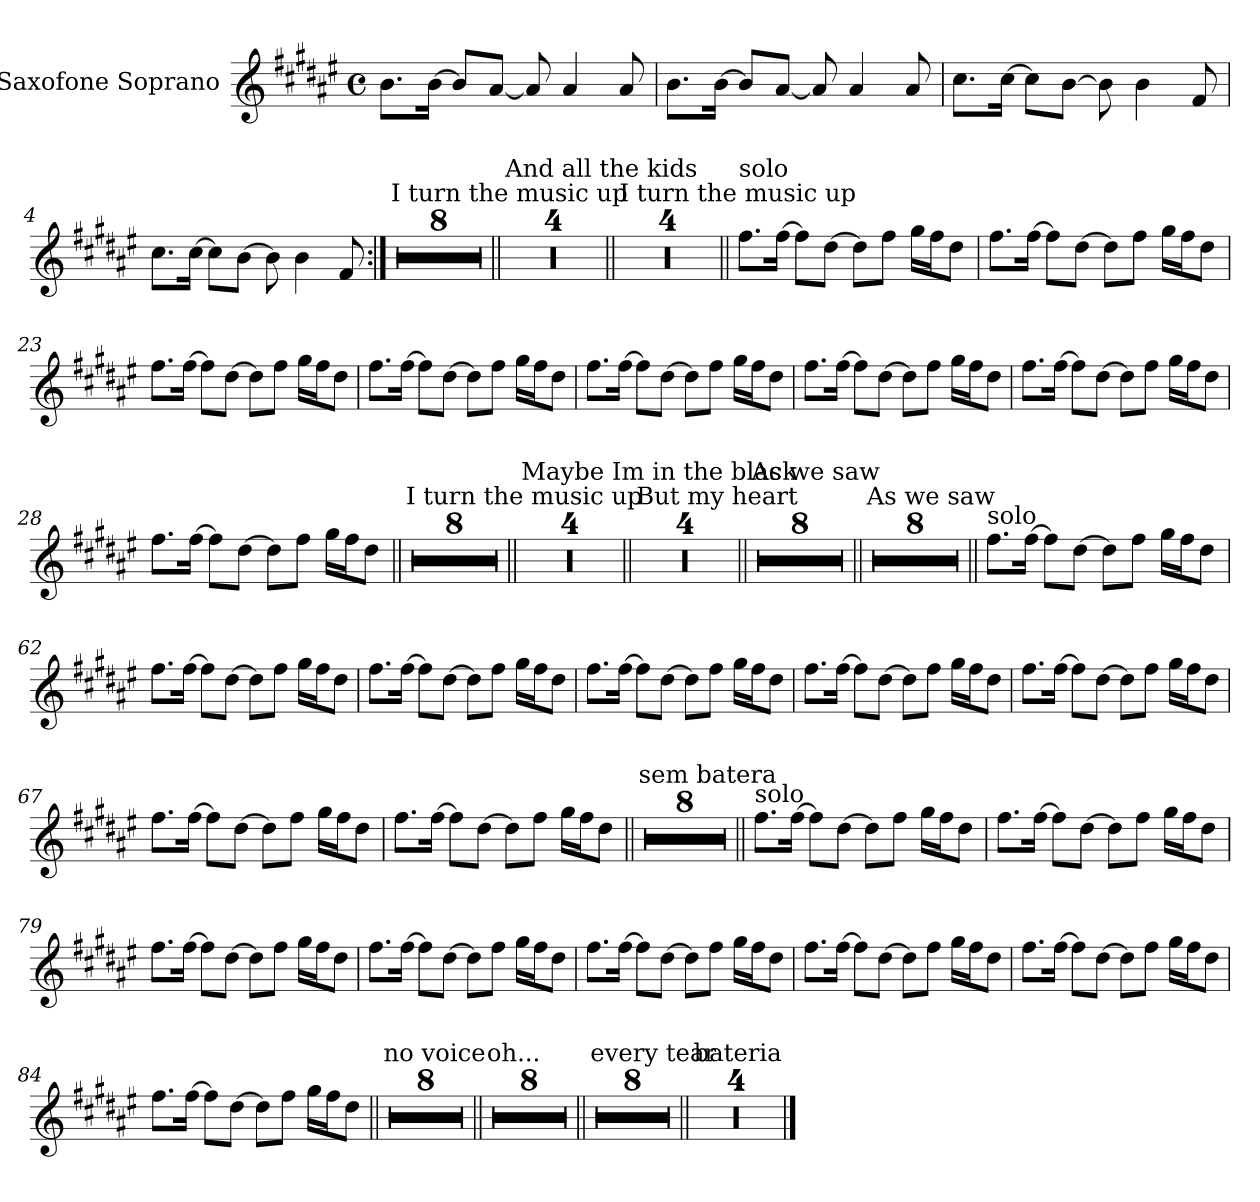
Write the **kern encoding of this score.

**kern
*part1
*staff1
*I"Saxofone Soprano
*I'Sax. Sop.
*clefG2
*ITrd1c2
*k[f#c#g#d#]
*M4/4
*met(c)
=1
8.a\L
[16a\Jk
8a/L]
[8g#/J
8g#/]
4g#/
8g#/
=2
8.a\L
[16a\Jk
8a/L]
[8g#/J
8g#/]
4g#/
8g#/
=3
8.b\L
[16b\Jk
8b\L]
[8a\J
8a\]
4a\
8e/
=4
8.b\L
[16b\Jk
8b\L]
[8a\J
8a\]
4a\
8e/
=5:|!
!LO:TX:a:t=I turn the music up
1r
=6
1r
!!LO:LB:g=z
=7
1r
=8
1r
=9
1r
=10
1r
=11
1r
=12
1r
=13||
!LO:TX:a:t=And all the kids
1r
=14
1r
=15
1r
=16
1r
=17||
!LO:TX:a:t=I turn the music up
1r
=18
1r
=19
1r
=20
1r
!!LO:LB:g=z
=21||
!LO:TX:a:t=solo
8.ee\L
[16ee\Jk
8ee\L]
[8cc#\J
8cc#\L]
8ee\J
16ff#\LL
16ee\J
8cc#\J
=22
8.ee\L
[16ee\Jk
8ee\L]
[8cc#\J
8cc#\L]
8ee\J
16ff#\LL
16ee\J
8cc#\J
=23
8.ee\L
[16ee\Jk
8ee\L]
[8cc#\J
8cc#\L]
8ee\J
16ff#\LL
16ee\J
8cc#\J
=24
8.ee\L
[16ee\Jk
8ee\L]
[8cc#\J
8cc#\L]
8ee\J
16ff#\LL
16ee\J
8cc#\J
!!LO:LB:g=z
=25
8.ee\L
[16ee\Jk
8ee\L]
[8cc#\J
8cc#\L]
8ee\J
16ff#\LL
16ee\J
8cc#\J
=26
8.ee\L
[16ee\Jk
8ee\L]
[8cc#\J
8cc#\L]
8ee\J
16ff#\LL
16ee\J
8cc#\J
=27
8.ee\L
[16ee\Jk
8ee\L]
[8cc#\J
8cc#\L]
8ee\J
16ff#\LL
16ee\J
8cc#\J
=28
8.ee\L
[16ee\Jk
8ee\L]
[8cc#\J
8cc#\L]
8ee\J
16ff#\LL
16ee\J
8cc#\J
=29||
!LO:TX:a:t=I turn the music up
1r
!!LO:LB:g=z
=30
1r
=31
1r
=32
1r
=33
1r
=34
1r
=35
1r
=36
1r
=37||
!LO:TX:a:t=Maybe Im in the black
1r
=38
1r
=39
1r
=40
1r
=41||
!LO:TX:a:t=But my heart
1r
=42
1r
=43
1r
=44
1r
=45||
!LO:TX:a:t=As we saw
1r
!!LO:LB:g=z
=46
1r
=47
1r
=48
1r
=49
1r
=50
1r
=51
1r
=52
1r
=53||
!LO:TX:a:t=As we saw
1r
=54
1r
=55
1r
=56
1r
=57
1r
=58
1r
=59
1r
=60
1r
!!LO:LB:g=z
=61||
!LO:TX:a:t=solo
8.ee\L
[16ee\Jk
8ee\L]
[8cc#\J
8cc#\L]
8ee\J
16ff#\LL
16ee\J
8cc#\J
=62
8.ee\L
[16ee\Jk
8ee\L]
[8cc#\J
8cc#\L]
8ee\J
16ff#\LL
16ee\J
8cc#\J
=63
8.ee\L
[16ee\Jk
8ee\L]
[8cc#\J
8cc#\L]
8ee\J
16ff#\LL
16ee\J
8cc#\J
=64
8.ee\L
[16ee\Jk
8ee\L]
[8cc#\J
8cc#\L]
8ee\J
16ff#\LL
16ee\J
8cc#\J
!!LO:LB:g=z
=65
8.ee\L
[16ee\Jk
8ee\L]
[8cc#\J
8cc#\L]
8ee\J
16ff#\LL
16ee\J
8cc#\J
=66
8.ee\L
[16ee\Jk
8ee\L]
[8cc#\J
8cc#\L]
8ee\J
16ff#\LL
16ee\J
8cc#\J
=67
8.ee\L
[16ee\Jk
8ee\L]
[8cc#\J
8cc#\L]
8ee\J
16ff#\LL
16ee\J
8cc#\J
=68
8.ee\L
[16ee\Jk
8ee\L]
[8cc#\J
8cc#\L]
8ee\J
16ff#\LL
16ee\J
8cc#\J
=69||
!LO:TX:a:t=sem batera
1r
!!LO:LB:g=z
=70
1r
=71
1r
=72
1r
=73
1r
=74
1r
=75
1r
=76
1r
=77||
!LO:TX:a:t=solo
8.ee\L
[16ee\Jk
8ee\L]
[8cc#\J
8cc#\L]
8ee\J
16ff#\LL
16ee\J
8cc#\J
=78
8.ee\L
[16ee\Jk
8ee\L]
[8cc#\J
8cc#\L]
8ee\J
16ff#\LL
16ee\J
8cc#\J
!!LO:LB:g=z
=79
8.ee\L
[16ee\Jk
8ee\L]
[8cc#\J
8cc#\L]
8ee\J
16ff#\LL
16ee\J
8cc#\J
=80
8.ee\L
[16ee\Jk
8ee\L]
[8cc#\J
8cc#\L]
8ee\J
16ff#\LL
16ee\J
8cc#\J
=81
8.ee\L
[16ee\Jk
8ee\L]
[8cc#\J
8cc#\L]
8ee\J
16ff#\LL
16ee\J
8cc#\J
=82
8.ee\L
[16ee\Jk
8ee\L]
[8cc#\J
8cc#\L]
8ee\J
16ff#\LL
16ee\J
8cc#\J
!!LO:PB:g=z
=83
8.ee\L
[16ee\Jk
8ee\L]
[8cc#\J
8cc#\L]
8ee\J
16ff#\LL
16ee\J
8cc#\J
=84
8.ee\L
[16ee\Jk
8ee\L]
[8cc#\J
8cc#\L]
8ee\J
16ff#\LL
16ee\J
8cc#\J
=85||
!LO:TX:a:t=no voice
1r
=86
1r
=87
1r
=88
1r
=89
1r
=90
1r
=91
1r
=92
1r
=93||
!LO:TX:a:t=oh...
1r
!!LO:LB:g=z
=94
1r
=95
1r
=96
1r
=97
1r
=98
1r
=99
1r
=100
1r
=101||
!LO:TX:a:t=every tear
1r
=102
1r
=103
1r
=104
1r
=105
1r
=106
1r
=107
1r
=108
1r
=109||
!LO:TX:a:t=bateria
1r
!!LO:LB:g=z
=110
1r
=111
1r
=112
1r
==
*-
